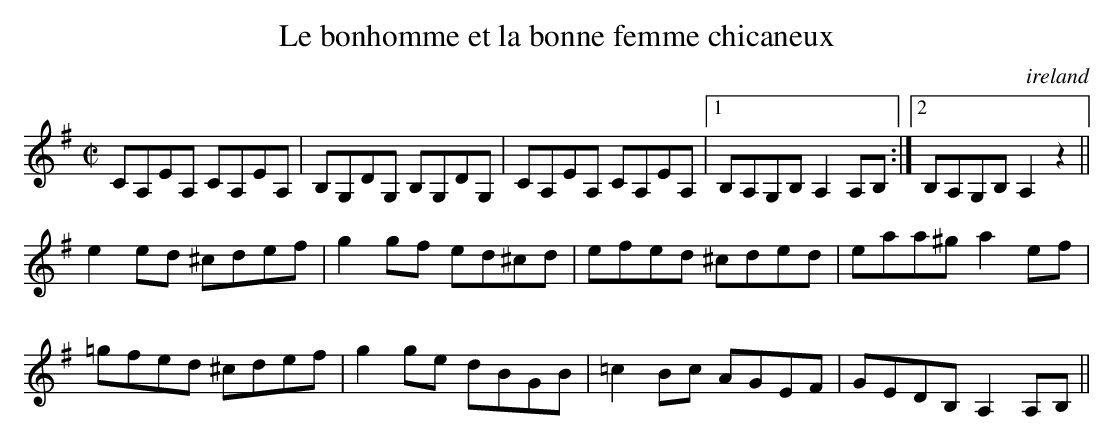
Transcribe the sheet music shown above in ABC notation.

X:1
T:Le bonhomme et la bonne femme chicaneux
O:ireland
M:C|
K:Ador
CA,EA, CA,EA,|B,G,DG, B,G,DG,|CA,EA, CA,EA,|1 B,A,G,B, A,2A,B,:|2 B,A,G,B, A,2z2||
e2ed ^cdef|g2gf ed^cd|efed ^cded|eaa^g a2ef|
=gfed ^cdef|g2ge dBGB|=c2Bc AGEF|GEDB, A,2A,B,||
